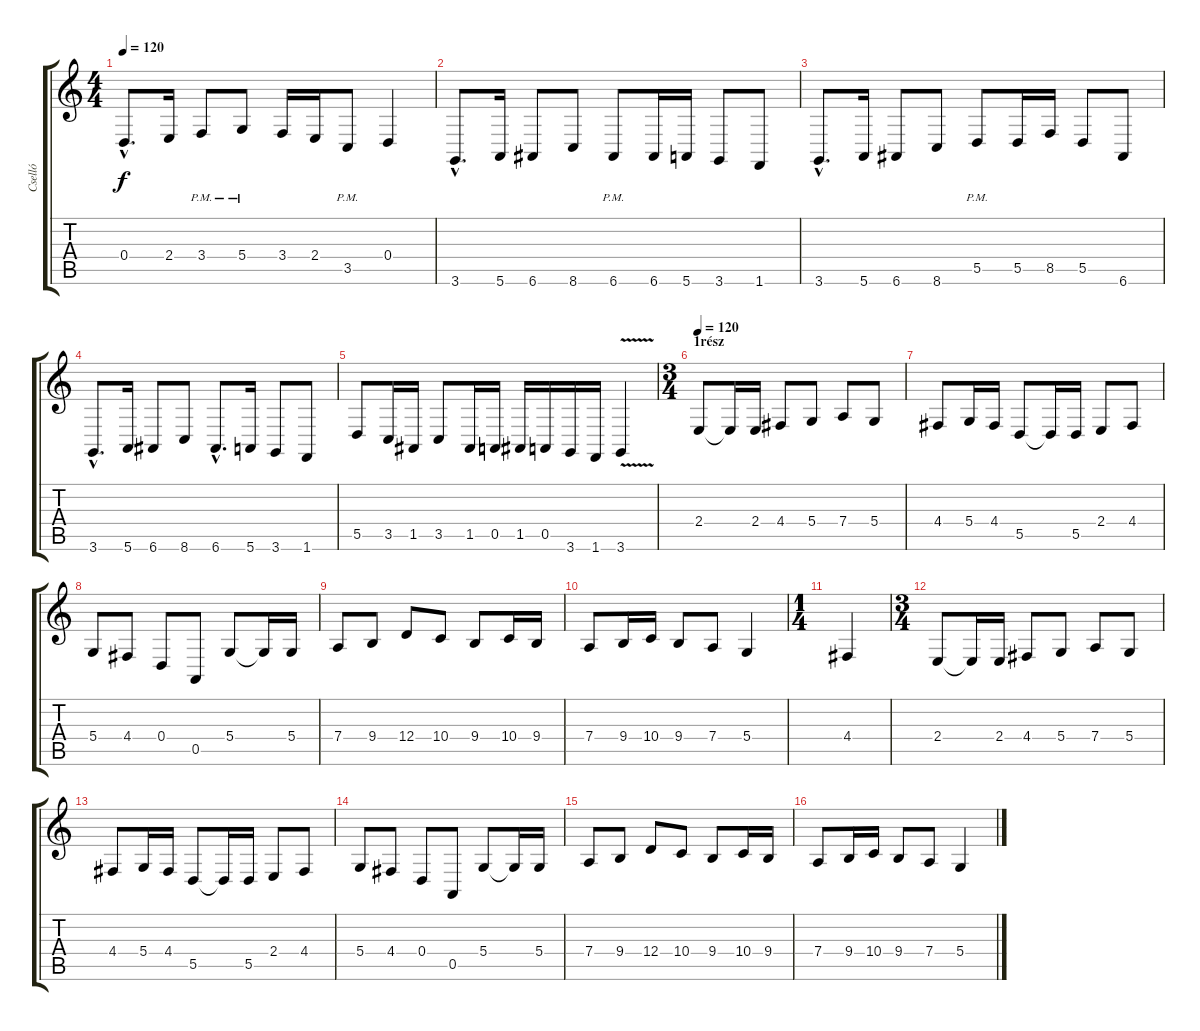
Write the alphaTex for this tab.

\track ("Cselló" "Cselló") {instrument cello}
\staff {score tabs}
\tuning (E4 B3 G3 D3 A2 E2) {hide}
\ts (4 4)
\tempo 120
\clef g2
\ks c
0.4{hac}.8{d dy f} 2.4.16 3.4{pm}.8 5.4{pm}.8 3.4.16 2.4.16 3.5{pm}.8 0.4.4 |
3.6{hac}.8{d} 5.6.16 6.6.8 8.6.8 6.6{pm}.8 6.6.16 5.6.16 3.6.8 1.6.8 |
3.6{hac}.8{d} 5.6.16 6.6.8 8.6.8 5.5{pm}.8 5.5.16 8.5.16 5.5.8 6.6.8 |
3.6{hac}.8{d} 5.6.16 6.6.8 8.6.8 6.6{hac}.8{d} 5.6.16 3.6.8 1.6.8 |
5.5.8 3.5.16 1.5.16 3.5.8 1.5.16 0.5.16 1.5.16 0.5.16 3.6.16 1.6.16 3.6{v}.4 |
\ts (3 4)
\section ("" "1rész")
\tempo 120
2.4.8 2.4{t}.16 2.4.16 4.4.8 5.4.8 7.4.8 5.4.8 |
4.4.8 5.4.16 4.4.16 5.5.8 5.5{t}.16 5.5.16 2.4.8 4.4.8 |
5.4.8 4.4.8 0.4.8 0.5.8 5.4.8 5.4{t}.16 5.4.16 |
7.4.8 9.4.8 12.4.8 10.4.8 9.4.8 10.4.16 9.4.16 |
7.4.8 9.4.16 10.4.16 9.4.8 7.4.8 5.4.4 |
\ts (1 4)
4.4.4 |
\ts (3 4)
2.4.8 2.4{t}.16 2.4.16 4.4.8 5.4.8 7.4.8 5.4.8 |
4.4.8 5.4.16 4.4.16 5.5.8 5.5{t}.16 5.5.16 2.4.8 4.4.8 |
5.4.8 4.4.8 0.4.8 0.5.8 5.4.8 5.4{t}.16 5.4.16 |
7.4.8 9.4.8 12.4.8 10.4.8 9.4.8 10.4.16 9.4.16 |
7.4.8 9.4.16 10.4.16 9.4.8 7.4.8 5.4.4
